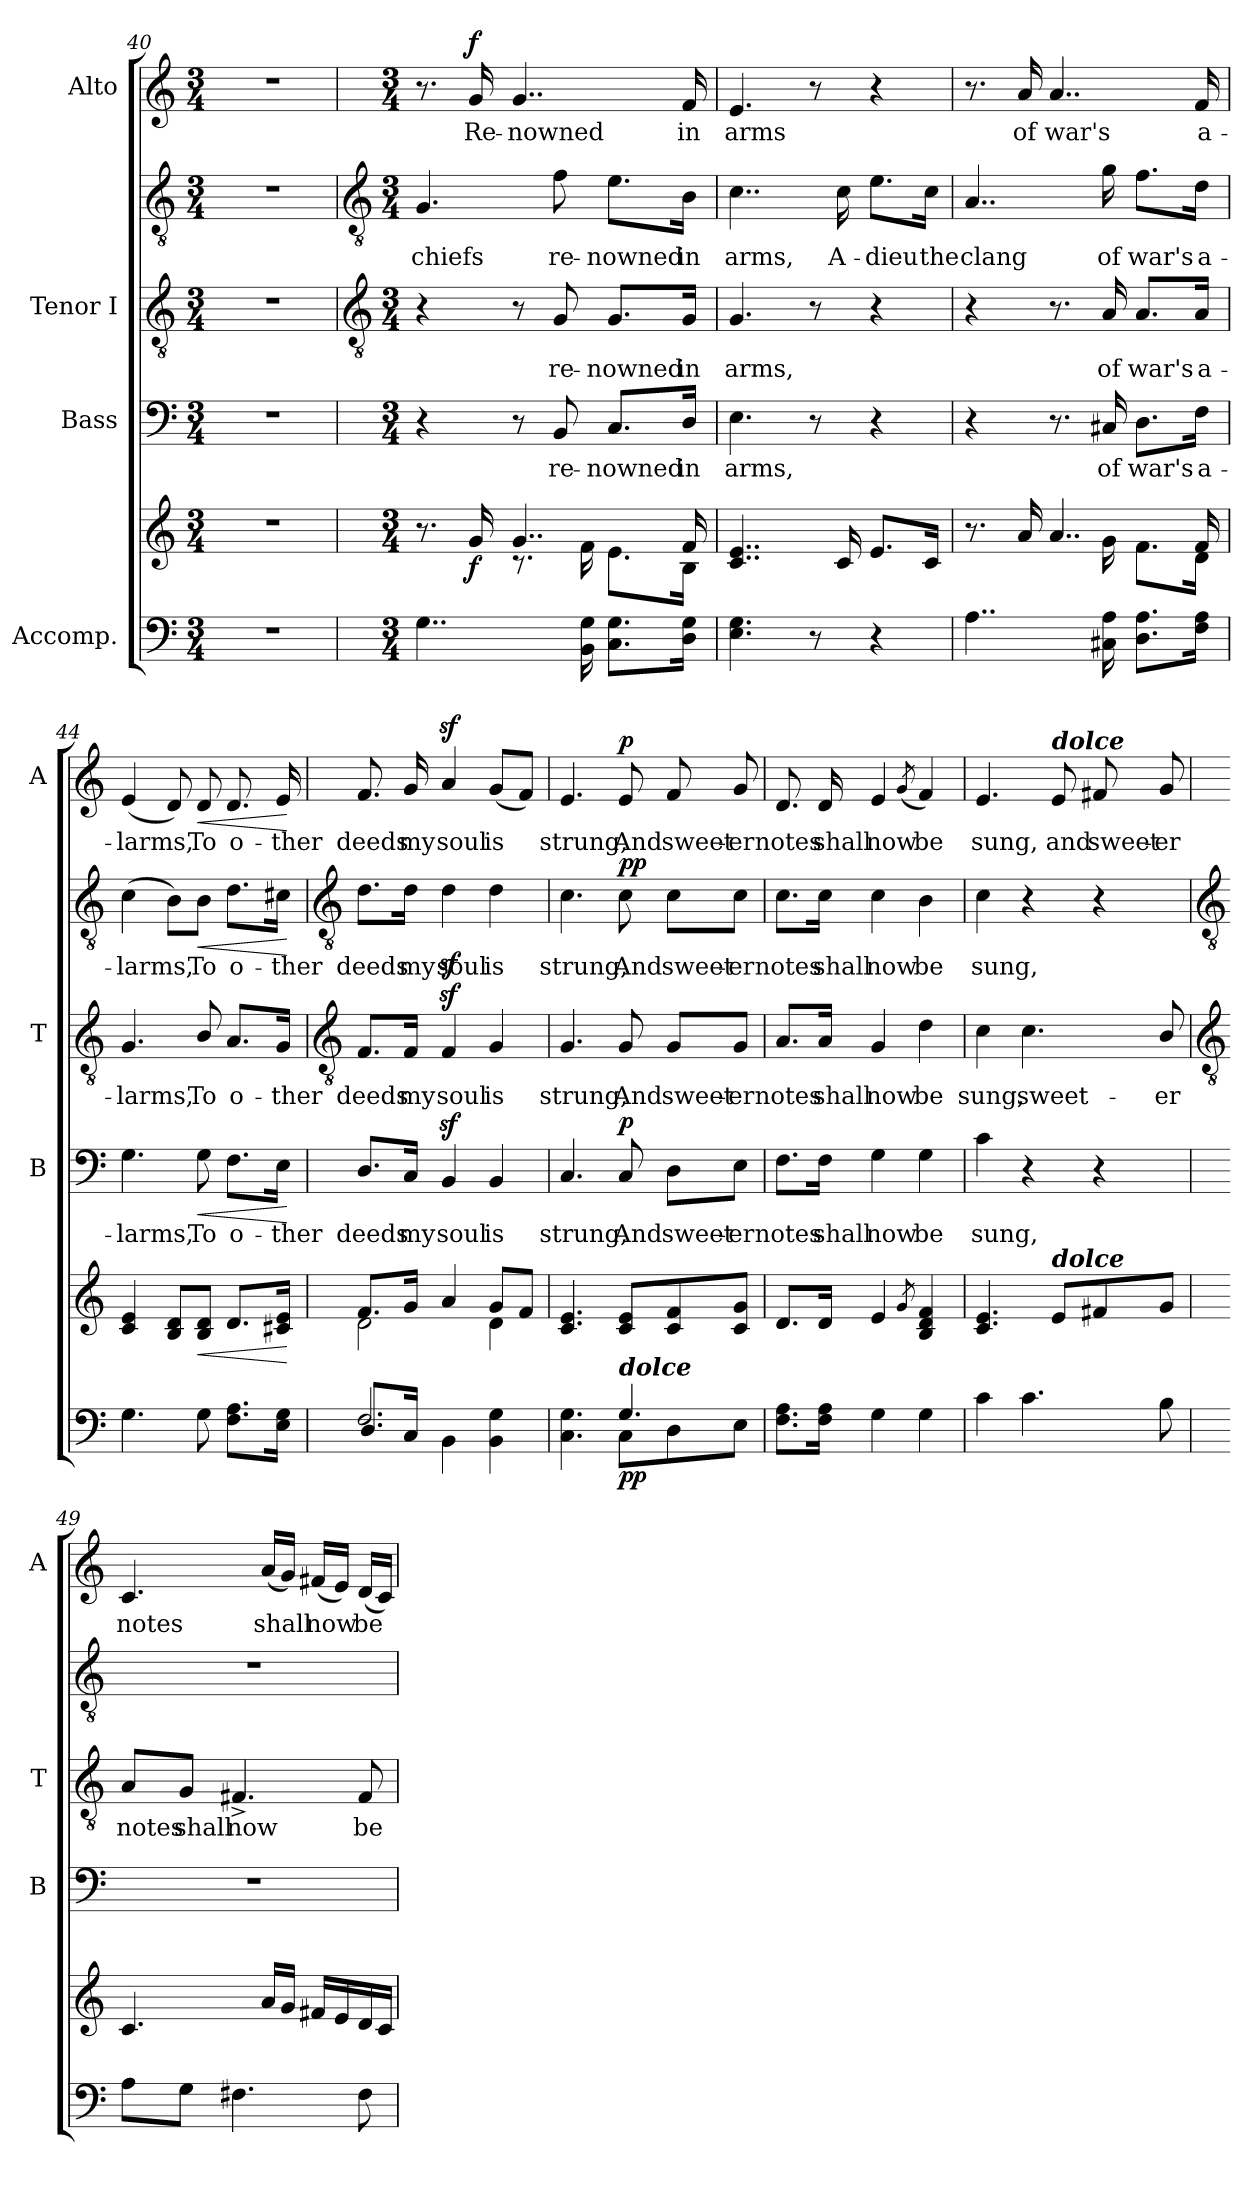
**kern	**kern	**dynam	**kern	**text	**dynam	**kern	**text	**kern	**text	**dynam	**kern	**text	**dynam
*part4	*part4	*part4	*part3	*part3	*part3	*part2	*part2	*part2	*part2	*part2	*part1	*part1	*part1
*staff6	*staff5	*staff5/6	*staff4	*staff4	*staff4	*staff3	*staff3	*staff2	*staff2	*staff2/3	*staff1	*staff1	*staff1
*I"Accomp.	*	*	*I"Bass	*	*	*I"Tenor I	*	*	*	*	*I"Alto	*	*
*	*	*	*I'B	*	*	*I'T	*	*	*	*	*I'A	*	*
*clefF4	*clefG2	*	*clefF4	*	*	*clefGv2	*	*clefGv2	*	*	*clefG2	*	*
*k[]	*k[]	*	*k[]	*	*	*k[]	*	*k[]	*	*	*k[]	*	*
*C:	*C:	*	*C:	*	*	*C:	*	*C:	*	*	*C:	*	*
*M3/4	*M3/4	*	*M3/4	*	*	*M3/4	*	*M3/4	*	*	*M3/4	*	*
=40	=40	=40	=40	=40	=40	=40	=40	=40	=40	=40	=40	=40	=40
2.r	2.r	.	2.r	.	.	2.r	.	2.r	.	.	2.r	.	.
!!LO:LB:g=z
=41	=41	=41	=41	=41	=41	=41	=41	=41	=41	=41	=41	=41	=41
*	*	*	*	*	*	*clefGv2	*	*clefGv2	*	*	*	*	*
*M3/4	*M3/4	*	*M3/4	*	*	*M3/4	*	*M3/4	*	*	*M3/4	*	*
*	*^	*	*	*	*	*	*	*	*	*	*	*	*
!	!	!	!	!	!	!	!	!	!	!LO:LY:b	!	!	!	!
4..G	8.r	4ryy	.	4r	.	.	4r	.	4.G	chiefs	.	8.r	.	.
!	!	!	!LO:DY:b	!	!	!	!	!	!	!	!	!	!LO:LY:b	!LO:DY:b
.	16g/	.	f	.	.	.	.	.	.	.	.	16g	Re-	f
!	!	!	!	!	!	!	!	!	!	!	!	!	!LO:LY:b	!
.	4..g/	8.r	.	8r	.	.	8r	.	.	.	.	4..g	-nowned	.
!	!	!	!	!	!LO:LY:b	!	!	!LO:LY:b	!	!LO:LY:b	!	!	!	!
.	.	.	.	8BB	re-	.	8G	re-	8f	re-	.	.	.	.
16BB 16G	.	16f\	.	.	.	.	.	.	.	.	.	.	.	.
!	!	!	!	!	!LO:LY:b	!	!	!LO:LY:b	!	!LO:LY:b	!	!	!	!
8.C 8.GL	.	8.e\L	.	8.C/L	-nowned	.	8.G/L	-nowned	8.e\L	-nowned	.	.	.	.
!	!	!	!	!	!LO:LY:b	!	!	!LO:LY:b	!	!LO:LY:b	!	!	!LO:LY:b	!
16D 16GJ	16f/	16B\J	.	16D/Jk	in	.	16G/Jk	in	16B\Jk	in	.	16f	in	.
=42	=42	=42	=42	=42	=42	=42	=42	=42	=42	=42	=42	=42	=42	=42
!	!	!LO:N:vis=1	!	!	!LO:LY:b	!	!	!LO:LY:b	!	!LO:LY:b	!	!	!LO:LY:b	!
4.E 4.G	4..c/ 4..e/	2.ryy	.	4.E	arms,	.	4.G	arms,	4..c	arms,	.	4.e	arms	.
8r	.	.	.	8r	.	.	8r	.	.	.	.	8r	.	.
!	!	!	!	!	!	!	!	!	!	!LO:LY:b	!	!	!	!
.	16c/	.	.	.	.	.	.	.	16c	A-	.	.	.	.
!	!	!	!	!	!	!	!	!	!	!LO:LY:b	!	!	!	!
4r	8.e/L	.	.	4r	.	.	4r	.	8.e\L	-dieu	.	4r	.	.
!	!	!	!	!	!	!	!	!	!	!LO:LY:b	!	!	!	!
.	16c/J	.	.	.	.	.	.	.	16c\Jk	the	.	.	.	.
=43	=43	=43	=43	=43	=43	=43	=43	=43	=43	=43	=43	=43	=43	=43
!	!	!	!	!	!	!	!	!	!	!LO:LY:b	!	!	!	!
4..A	8.r	4..ryy	.	4r	.	.	4r	.	4..A	clang	.	8.r	.	.
!	!	!	!	!	!	!	!	!	!	!	!	!	!LO:LY:b	!
.	16a/	.	.	.	.	.	.	.	.	.	.	16a	of	.
!	!	!	!	!	!	!	!	!	!	!	!	!	!LO:LY:b	!
.	4..a/	.	.	8.r	.	.	8.r	.	.	.	.	4..a	war's	.
!	!	!	!	!	!LO:LY:b	!	!	!LO:LY:b	!	!LO:LY:b	!	!	!	!
16C#X 16A	.	16g\	.	16C#X	of	.	16A	-of	16g	of	.	.	.	.
!	!	!	!	!	!LO:LY:b	!	!	!LO:LY:b	!	!LO:LY:b	!	!	!	!
8.D 8.AL	.	8.f\L	.	8.D\L	war's	.	8.A/L	war's	8.f\L	war's	.	.	.	.
!	!	!	!	!	!LO:LY:b	!	!	!LO:LY:b	!	!LO:LY:b	!	!	!LO:LY:b	!
16F 16AJ	16f/	16d\J	.	16F\Jk	a-	.	16A/Jk	a-	16d\Jk	a-	.	16f	a-	.
=44	=44	=44	=44	=44	=44	=44	=44	=44	=44	=44	=44	=44	=44	=44
!	!	!	!	!	!LO:LY:b	!	!	!LO:LY:b	!	!LO:LY:b	!	!	!LO:LY:b	!
4.G	4c/ 4e/	2ryy	.	4.G	-larms,	.	4.G	larms,	(>4c	-larms,	.	(<4e	-larms,	.
.	8B/ 8d/L	.	.	.	.	.	.	.	8B\L)	.	.	8d)	.	.
!	!	!	!LO:HP:b	!	!LO:LY:b	!LO:HP:b	!	!LO:LY:b	!	!LO:LY:b	!LO:HP:b	!	!LO:LY:b	!LO:HP:b
8G\	8B/ 8d/J	.	<	8G\	To	<	8B/	To	8B\J	To	<	8d	To	<
!	!	!	!	!	!LO:LY:b	!	!	!LO:LY:b	!	!LO:LY:b	!	!	!LO:LY:b	!
8.F 8.AL	8.d/L	8ryy	.	8.F\L	o-	.	8.A/L	o-	8.d\L	o-	.	8.d	o-	.
.	.	8ryy	.	.	.	.	.	.	.	.	.	.	.	.
!	!	!	!	!	!LO:LY:b	!	!	!LO:LY:b	!	!LO:LY:b	!	!	!LO:LY:b	!
16E 16GJ	16c#X/ 16e/J	.	.	16E\Jk	-ther	.	16G/Jk	-ther	16c#X\Jk	-ther	.	16e	-ther	.
*	*v	*v	*	*	*	*	*	*	*	*	*	*	*	*
.	.	[	.	.	[	.	.	.	.	[	.	.	[
!!LO:LB:g=z
=45	=45	=45	=45	=45	=45	=45	=45	=45	=45	=45	=45	=45	=45
*	*	*	*	*	*	*clefGv2	*	*clefGv2	*	*	*	*	*
*^	*^	*	*	*	*	*	*	*	*	*	*	*	*
!	!	!	!	!	!	!LO:LY:b	!	!	!LO:LY:b	!	!LO:LY:b	!	!	!LO:LY:b	!
2.F	8.D/L	8.f/L	2d\	.	8.D/L	deeds	.	8.F/L	deeds	8.d\L	deeds	.	8.f	deeds	.
!	!	!	!	!	!	!LO:LY:b	!	!	!LO:LY:b	!	!LO:LY:b	!	!	!LO:LY:b	!
.	16C\J	16g/J	.	.	16C/Jk	my	.	16F/Jk	my	16d\Jk	my	.	16g	my	.
!	!	!	!	!LO:DY:b=2	!	!LO:LY:b	!	!	!LO:LY:b	!	!LO:LY:b	!	!	!LO:LY:b	!
!	!	!	!	!LO:DY:n=1:b	!	!	!	!	!	!	!	!	!	!	!
.	4BB\	4a/	.	sf sf	4BBz<	soul	.	4Fz<	soul	4dz<	soul	.	4az<	soul	.
!	!	!	!	!	!	!LO:LY:b	!	!	!LO:LY:b	!	!LO:LY:b	!	!	!LO:LY:b	!
.	4BB\ 4G\	8g/L	4d\	.	4BB	is	.	4G	is	4d	is	.	(<8gL	is	.
.	.	8f/J	.	.	.	.	.	.	.	.	.	.	8fJ)	.	.
=46	=46	=46	=46	=46	=46	=46	=46	=46	=46	=46	=46	=46	=46	=46	=46
!	!	!	!	!	!	!LO:LY:b	!	!	!LO:LY:b	!	!LO:LY:b	!	!	!LO:LY:b	!
4.ryy	4.C\ 4.G\	4.c/ 4.e/	2.ryy	.	4.C	strung,	.	4.G	strung,	4.c	strung,	.	4.e	strung,	.
!LO:TX:a:Bi:t=dolce	!	!	!	!	!	!	!	!	!	!	!	!	!	!	!
!	!	!	!	!LO:DY:b=2	!	!LO:LY:b	!	!	!LO:LY:b	!	!LO:LY:b	!	!	!LO:LY:b	!
!	!	!	!	!LO:DY:n=1:b	!	!	!LO:DY:b	!	!	!	!	!LO:DY:b=2	!	!	!
!	!	!	!	!	!	!	!	!	!	!	!	!LO:DY:n=1:b	!	!	!LO:DY:b
4.G/	8C\L	8c/ 8e/L	.	p p	8C	And	p	8G	And	8c	And	p p	8e	And	p
!	!	!	!	!	!	!LO:LY:b	!	!	!LO:LY:b	!	!LO:LY:b	!	!	!LO:LY:b	!
.	8D\	8c/ 8f/	.	.	8D\L	sweet-	.	8G/L	sweet-	8c\L	sweet-	.	8f	sweet-	.
!	!	!	!	!	!	!LO:LY:b	!	!	!LO:LY:b	!	!LO:LY:b	!	!	!LO:LY:b	!
.	8E\J	8c/ 8g/J	.	.	8E\J	-er	.	8G/J	-er	8c\J	-er	.	8g	-er	.
=47	=47	=47	=47	=47	=47	=47	=47	=47	=47	=47	=47	=47	=47	=47	=47
!	!	!	!	!	!	!LO:LY:b	!	!	!LO:LY:b	!	!LO:LY:b	!	!	!LO:LY:b	!
2.ryy	8.F\ 8.A\L	8.d/L	2.ryy	.	8.F\L	notes	.	8.A/L	notes	8.c\L	notes	.	8.d	notes	.
!	!	!	!	!	!	!LO:LY:b	!	!	!LO:LY:b	!	!LO:LY:b	!	!	!LO:LY:b	!
.	16F\ 16A\J	16d/J	.	.	16F\Jk	shall	.	16A/Jk	shall	16c\Jk	shall	.	16d	shall	.
!	!	!	!	!	!	!LO:LY:b	!	!	!LO:LY:b	!	!LO:LY:b	!	!	!LO:LY:b	!
.	4G\	4e/	.	.	4G	now	.	4G	now	4c	now	.	4e	now	.
.	.	8qg/	.	.	.	.	.	.	.	.	.	.	(<8qg/	.	.
!	!	!	!	!	!	!LO:LY:b	!	!	!LO:LY:b	!	!LO:LY:b	!	!	!LO:LY:b	!
.	4G\	4B/ 4d/ 4f/	.	.	4G	be	.	4d	be	4B	be	.	4f)	be	.
=48	=48	=48	=48	=48	=48	=48	=48	=48	=48	=48	=48	=48	=48	=48	=48
!	!	!	!	!	!	!LO:LY:b	!	!	!LO:LY:b	!	!LO:LY:b	!	!	!LO:LY:b	!
2ryy	4c\	4.c/ 4.e/	2ryy	.	4c	sung,	.	4c	sung,	4c	sung,	.	4.e	sung,	.
!	!	!	!	!	!	!	!	!	!LO:LY:b	!	!	!	!	!	!
.	4.c\	.	.	.	4r	.	.	4.c	sweet-	4r	.	.	.	.	.
!	!	!	!	!	!	!	!	!	!	!	!	!	!LO:TX:a:Bi:t=dolce	!	!
!	!	!LO:TX:a:Bi:t=dolce	!	!	!	!	!	!	!	!	!	!	!	!	!
!	!	!	!	!	!	!	!	!	!	!	!	!	!	!LO:LY:b	!
.	.	8e/L	.	.	.	.	.	.	.	.	.	.	8e	and	.
!	!	!	!	!	!	!	!	!	!	!	!	!	!	!LO:LY:b	!
8ryy	.	8f#X/	8ryy	.	4r	.	.	.	.	4r	.	.	8f#X	sweet-	.
!	!	!	!	!	!	!	!	!	!LO:LY:b	!	!	!	!	!LO:LY:b	!
8ryy	8B\	8g/J	8ryy	.	.	.	.	8B/	-er	.	.	.	8g	-er	.
*v	*v	*	*	*	*	*	*	*	*	*	*	*	*	*	*
*	*v	*v	*	*	*	*	*	*	*	*	*	*	*	*
!!LO:LB:g=z
=49	=49	=49	=49	=49	=49	=49	=49	=49	=49	=49	=49	=49	=49
*	*	*	*	*	*	*clefGv2	*	*clefGv2	*	*	*	*	*
*^	*^	*	*	*	*	*	*	*	*	*	*	*	*
!	!	!	!	!	!LO:N:vis=1	!	!	!	!LO:LY:b	!LO:N:vis=1	!	!	!	!LO:LY:b	!
*v	*v	*	*	*	*	*	*	*	*	*	*	*	*	*	*
*	*v	*v	*	*	*	*	*	*	*	*	*	*	*	*
8AL	4.c	.	2.r	.	.	8A/L	notes	2.r	.	.	4.c	notes	.
!	!	!	!	!	!	!	!LO:LY:b	!	!	!	!	!	!
8GJ	.	.	.	.	.	8G/J	shall	.	.	.	.	.	.
!	!	!	!	!	!	!	!LO:LY:b	!	!	!	!	!	!
4.F#X	.	.	.	.	.	4.F#X^	now	.	.	.	.	.	.
!	!	!	!	!	!	!	!	!	!	!	!	!LO:LY:b	!
.	16aLL	.	.	.	.	.	.	.	.	.	(<16aLL	shall	.
.	16gJJ	.	.	.	.	.	.	.	.	.	16gJJ)	.	.
!	!	!	!	!	!	!	!	!	!	!	!	!LO:LY:b	!
.	16f#XLL	.	.	.	.	.	.	.	.	.	(<16f#XLL	now	.
.	16e	.	.	.	.	.	.	.	.	.	16eJJ)	.	.
!	!	!	!	!	!	!	!LO:LY:b	!	!	!	!	!LO:LY:b	!
8F#	16d	.	.	.	.	8F#	be	.	.	.	(<16dLL	be	.
.	16cJJ	.	.	.	.	.	.	.	.	.	16cJJ)	.	.
=	=	=	=	=	=	=	=	=	=	=	=	=	=
*-	*-	*-	*-	*-	*-	*-	*-	*-	*-	*-	*-	*-	*-
